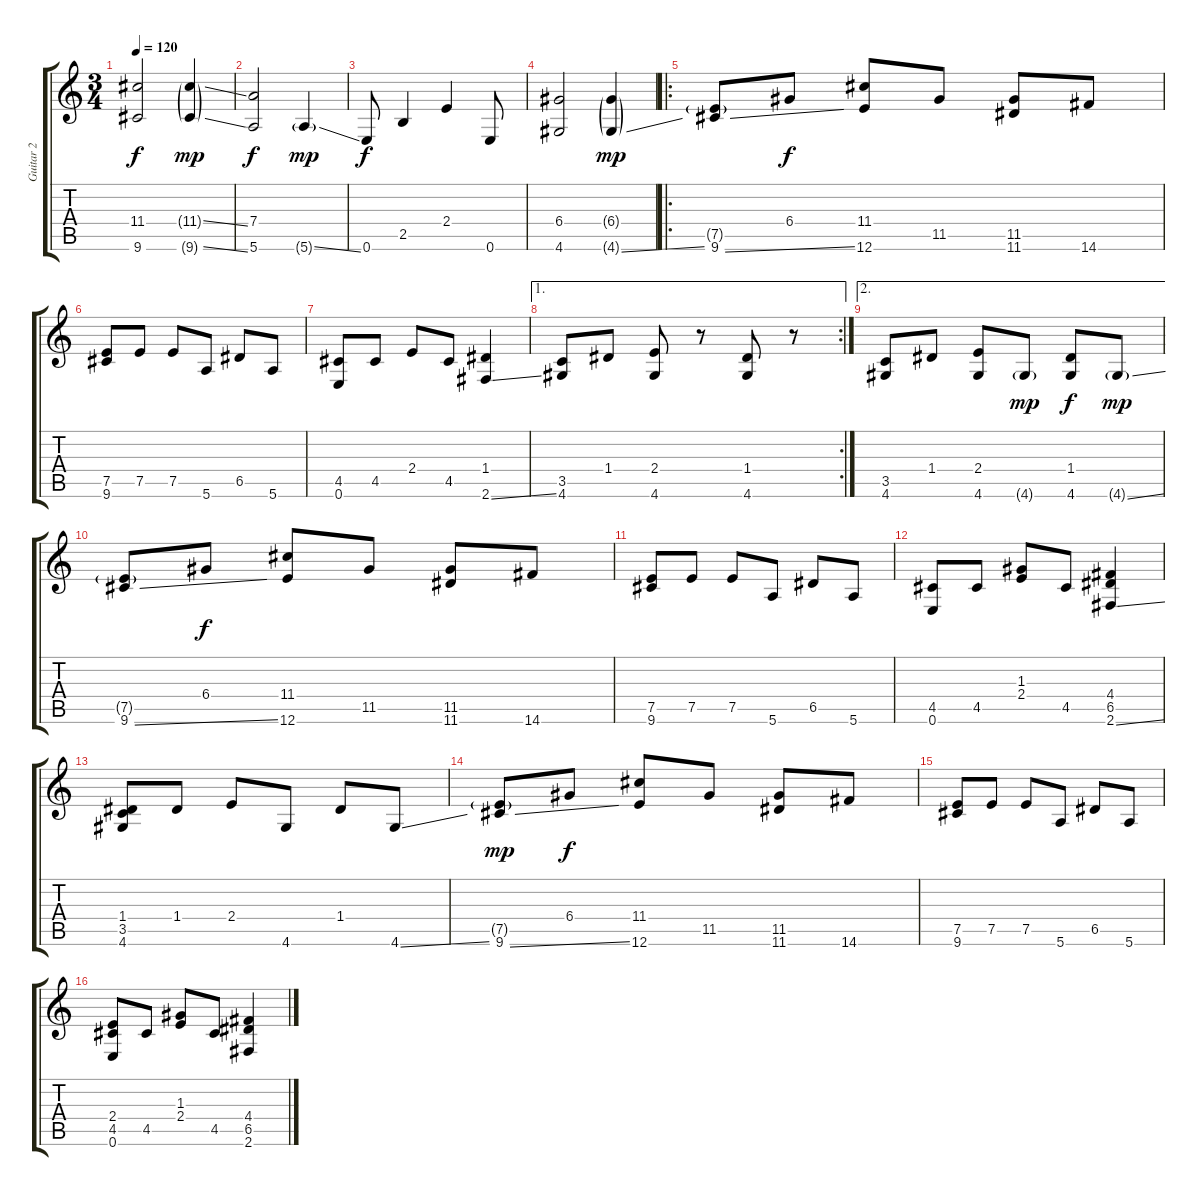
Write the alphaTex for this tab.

\track ("Guitar 2" "Guitar 2") {instrument acousticguitarsteel}
\staff {score tabs}
\tuning (E4 B3 G3 D3 A2 E2) {hide}
\ts (3 4)
\tempo 120
\clef g2
\ks c
(11.4 9.6).2{dy f} (11.4{ss g} 9.6{ss g}).4{dy mp} |
(7.4 5.6).2{dy f} 5.6{ss g}.4{dy mp} |
0.6.8{dy f} 2.5.4 2.4.4 0.6.8 |
(6.4 4.6).2 (6.4{g} 4.6{ss g}).4{dy mp} |
\ro
(7.5{g} 9.6{ss}).8 6.4.8{dy f} (11.4 12.6).8 11.5.8 (11.5 11.6).8 14.6.8 |
(7.5 9.6).8 7.5.8 7.5.8 5.6.8 6.5.8 5.6.8 |
(4.5 0.6).8 4.5.8 2.4.8 4.5.8 (1.4 2.6{ss}).4 |
\ae 1
\rc 2
(3.5 4.6).8 1.4.8 (2.4 4.6).8 r.8 (1.4 4.6).8 r.8 |
\ae 2
(3.5 4.6).8 1.4.8 (2.4 4.6).8 4.6{g}.8{dy mp} (1.4 4.6).8{dy f} 4.6{ss g}.8{dy mp} |
(7.5{g} 9.6{ss}).8 6.4.8{dy f} (11.4 12.6).8 11.5.8 (11.5 11.6).8 14.6.8 |
(7.5 9.6).8 7.5.8 7.5.8 5.6.8 6.5.8 5.6.8 |
(4.5 0.6).8 4.5.8 (1.3 2.4).8 4.5.8 (4.4 6.5 2.6{ss}).4 |
(1.4 3.5 4.6).8 1.4.8 2.4.8 4.6.8 1.4.8 4.6{ss}.8 |
(7.5{g} 9.6{ss}).8{dy mp} 6.4.8{dy f} (11.4 12.6).8 11.5.8 (11.5 11.6).8 14.6.8 |
(7.5 9.6).8 7.5.8 7.5.8 5.6.8 6.5.8 5.6.8 |
(2.4 4.5 0.6).8 4.5.8 (1.3 2.4).8 4.5.8 (4.4 6.5 2.6{ss}).4
